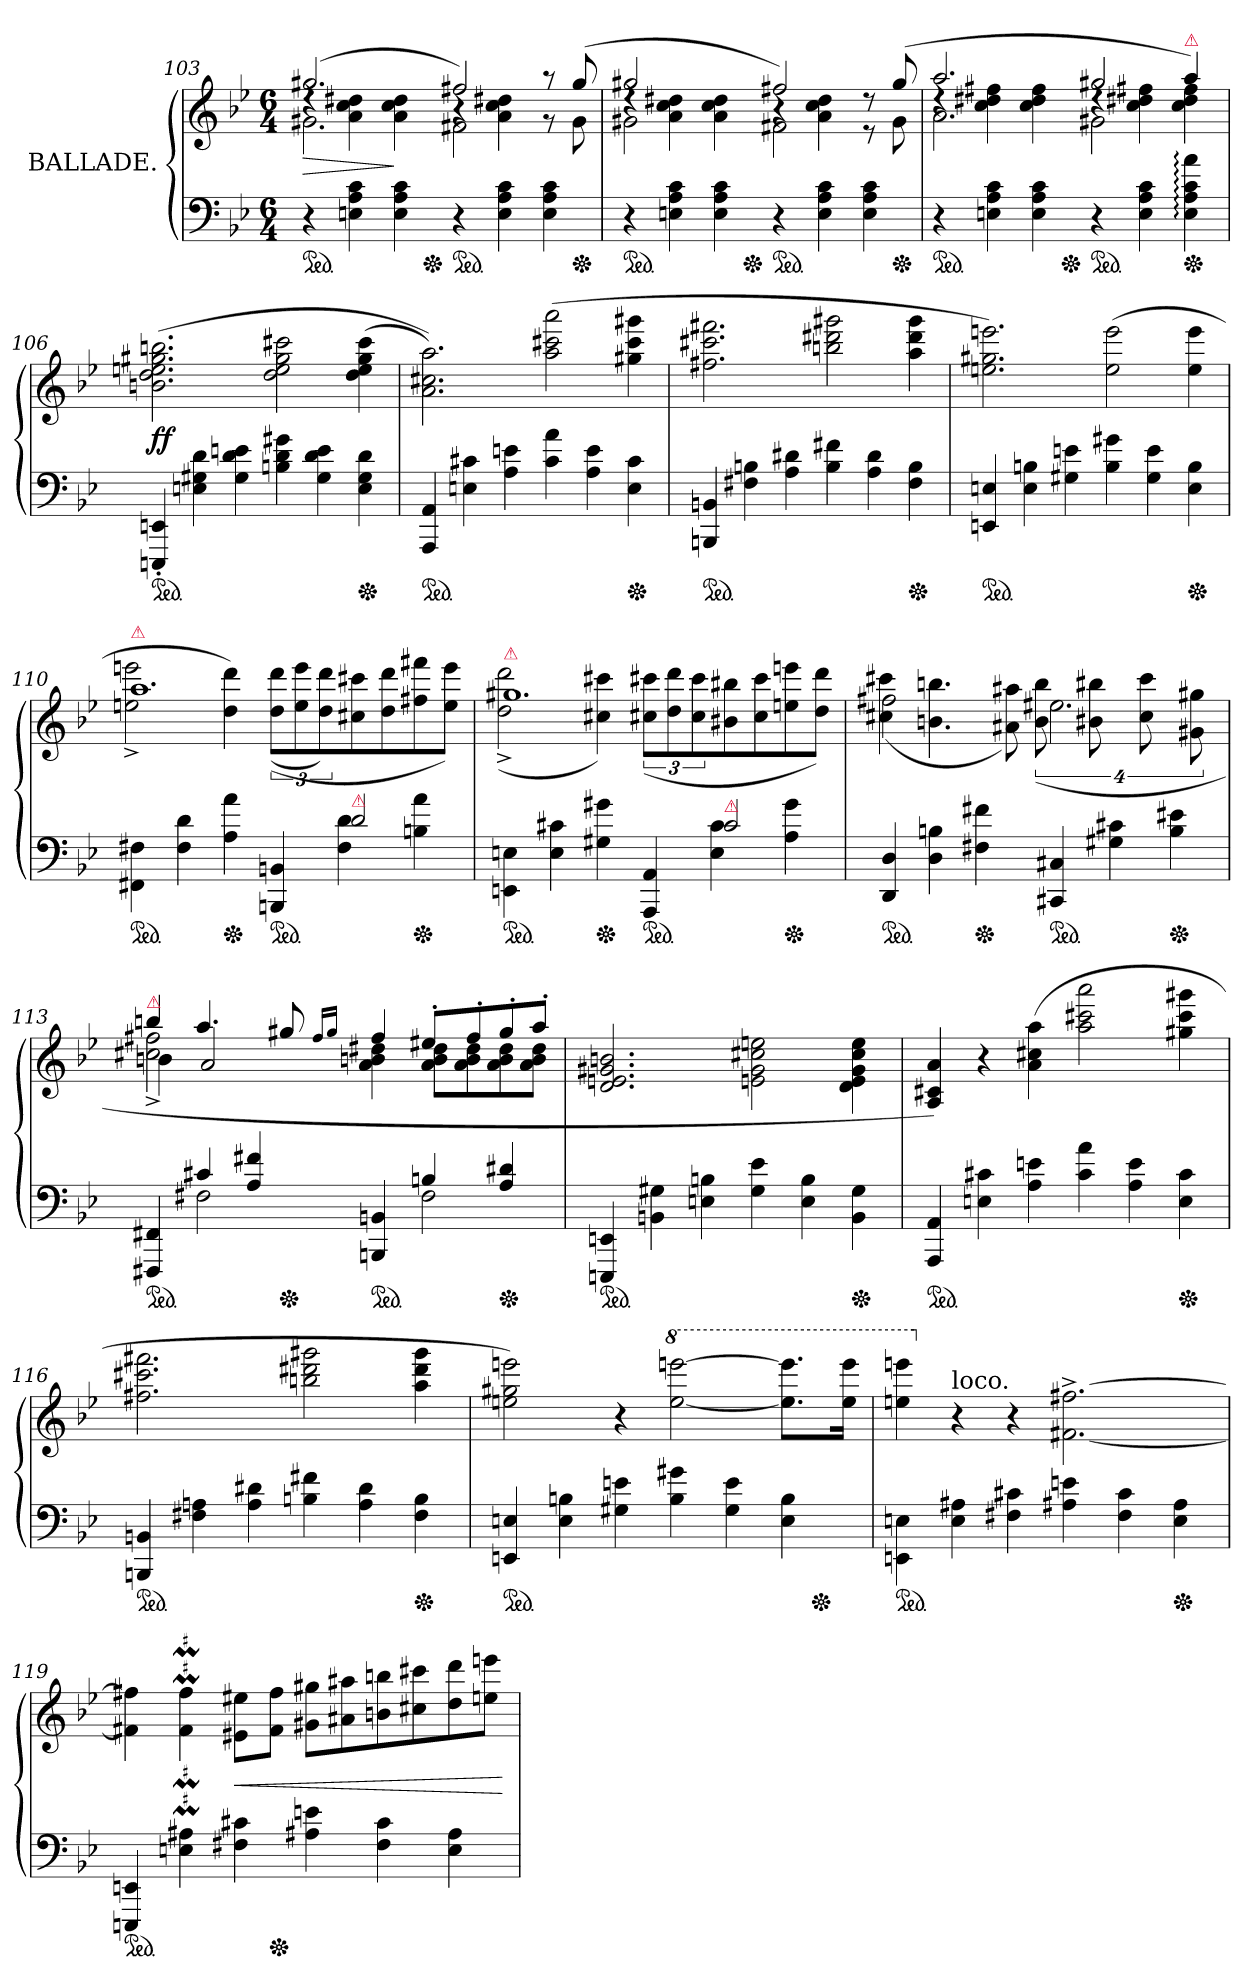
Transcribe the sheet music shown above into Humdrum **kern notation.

**kern	**kern	**dynam
*part1	*part1	*part1
*staff2	*staff1	*staff1/2
*I"BALLADE.	*	*
*clefF4	*clefG2	*
*k[b-e-]	*k[b-e-]	*
*g:	*g:	*
*M6/4	*M6/4	*
=103	=103	=103
*	*^	*
*	*	*^	*
*ped	*	*	*	*
*	*	*	*^	*
4r	(>2.gg#X	4rdd	2.g#X\	2ryy	>
4En 4A 4c	.	4a 4cc 4dd#X	.	.	.
4E 4A 4c	.	4a 4cc 4dd#	.	8ryy	]
*Xped	*	*	*	*	*
.	.	.	.	2..ryy	.
*ped	*	*	*	*	*
4r	2ff#X)	4r	2f#X\	.	.
4E 4A 4c	.	4a 4cc 4dd#X	.	.	.
4E 4A 4c	8raa	4ryy	8rg	.	.
*Xped	*	*	*	*	*
.	(>8gg#	.	8g#\	.	.
=104	=104	=104	=104	=104	=104
*ped	*	*	*	*	*
4r	2gg#X	4rdd	2g#X\	2ryy	.
4En 4A 4c	.	4a 4cc 4dd#X	.	.	.
4E 4A 4c	4ryy	4a 4cc 4dd#	4ryy	8ryy	.
*Xped	*	*	*	*	*
.	.	.	.	2..ryy	.
*ped	*	*	*	*	*
4r	2ff#X)	4r	2f#X\	.	.
4E 4A 4c	.	4a 4cc 4dd#	.	.	.
4E 4A 4c	8rdd	4ryy	8re	.	.
*Xped	*	*	*	*	*
.	(>8gg#	.	8g#\	.	.
=105	=105	=105	=105	=105	=105
*ped	*	*	*	*	*
4r	2.aa	4rdd	2.a\	2ryy	.
4En 4A 4c	.	4cc 4dd#X 4ff#X	.	.	.
4E 4A 4c	.	4cc 4dd# 4ff#	.	8ryy	.
*Xped	*	*	*	*	*
.	.	.	.	2..ryy	.
*ped	*	*	*	*	*
4r	2gg#X	4rdd	2g#X\	.	.
4E 4A 4c	.	4cc 4dd#X 4ff#X	.	.	.
!	!LO:TX:a:color=crimson:t=⚠	!	!	!	!
!LO:TX:b:color=crimson:t=⚠	!	!	!	!	!
*Xped	*	*	*	*	*
4E:\ 4A:\ 4c:\ 4a:\	4aa)	4cc 4dd# 4ff#	4ryy	.	.
=106	=106	=106	=106	=106	=106
!LO:TX:b:color=crimson:t=⚠	!	!	!	!	!
*	*v	*v	*v	*v	*
*ped	*	*
4EEEn'< 4EEn'<	(>2.bn 2.dd 2.een 2.gg#X 2.bbn	ff
4En 4G#X 4d	.	.
4G# 4d 4en	.	.
4Bn 4d 4g#X	2dd 2ee 2gg# 2ccc#X	.
4G# 4d 4e	.	.
*Xped	*	*
4E 4G# 4d	(>4dd 4ee 4gg# 4ccc#	.
=107	=107	=107
*ped	*	*
4AAA 4AA	2.a 2.cc#X 2.aa))	.
4En 4c#X	.	.
4A 4en	.	.
4c# 4a	(>2aa 2ccc#X 2aaa	.
4A 4e	.	.
*Xped	*	*
4E 4c#	4gg#X 4ccc# 4ggg#X	.
=108	=108	=108
*ped	*	*
4BBBn 4BBn	2.ff#X 2.ccc#X 2.fff#X	.
4F#X 4Bn	.	.
4A 4d#X	.	.
4B 4f#X	2bbn 2ddd#X 2ggg#X	.
4A 4d#	.	.
*Xped	*	*
4F# 4B	4aa 4ddd# 4ggg#	.
=109	=109	=109
*ped	*	*
4EEn 4En	2.een 2.gg#X 2.eeen)	.
4E 4Bn	.	.
4G#X 4en	.	.
4B 4g#X	(>2ee 2eee	.
4G# 4e	.	.
*Xped	*	*
4E 4B	4ee 4eee	.
=110	=110	=110
*^	*^	*
!	!	!LO:TX:a:color=crimson:t=⚠	!	!
*ped	*	*	*	*
1ryy	4FF#X\ 4F#X\	1.aa	2een^ 2eeen^	.
.	4F# 4d	.	.	.
*Xped	*	*	*	*
.	4A 4a	.	4dd 4ddd)	.
*ped	*	*	*	*
.	4BBBn 4BBn	.	(>(>12dd 12dddL	.
.	.	.	12ee 12eee	.
.	.	.	12dd 12ddd)	.
!LO:TX:a:color=crimson:t=⚠	!	!	!	!
2d	4F# 4d	.	8cc#X 8ccc#X	.
.	.	.	8dd 8ddd	.
*Xped	*	*	*	*
.	4Bn 4a	.	8ff#X 8fff#X	.
.	.	.	8ee 8eeeJ)	.
=111	=111	=111	=111	=111
!	!	!LO:TX:a:color=crimson:t=⚠	!	!
*ped	*	*	*	*
1ryy	4EEn\ 4En\	1.gg#X	(>2dd^ 2ddd^	.
.	4E 4c#X	.	.	.
*Xped	*	*	*	*
.	4G#X 4g#X	.	4cc#X 4ccc#X)	.
*ped	*	*	*	*
.	4AAA 4AA	.	(>12cc#X 12ccc#XL	.
.	.	.	12dd 12ddd	.
.	.	.	12cc# 12ccc#	.
!LO:TX:a:color=crimson:t=⚠	!	!	!	!
2c#	4E 4c#	.	8b#X 8bb#X	.
.	.	.	8cc# 8ccc#	.
*Xped	*	*	*	*
.	4A 4g#	.	8een 8eeen	.
.	.	.	8dd 8dddJ)	.
*v	*v	*	*	*
=112	=112	=112	=112
*ped	*	*	*
4DD 4D	2ff#X\	(>4cc#X 4ccc#X	.
4D 4Bn	.	4.bn 4.bbn	.
*Xped	*	*	*
4F#X 4f#X	4ryy	.	.
.	.	8a#X 8aa#X)	.
*ped	*	*	*
4CC#X 4C#X	2.ee#X\	(>16%3b 16%3bb	.
.	.	16%3b#X 16%3bb#X	.
4G#X 4c#X	.	.	.
.	.	16%3cc# 16%3ccc#	.
*Xped	*	*	*
4B 4e#X	.	.	.
.	.	16%3g#X 16%3gg#X	.
=113	=113	=113	=113
*^	*	*^	*
!	!	!LO:TX:a:color=crimson:t=⚠	!	!	!
*ped	*	*	*	*	*
4FFF#X 4FF#X	4ryy	4bbn	2cc#X^ 2ff#X^	4bn\	.
4c#X	2F#X	4.aa	.	2a	.
4A 4f#X	.	.	4ryy	.	.
*Xped	*	*	*	*	*
.	.	8gg#X	.	.	.
.	.	16qqff#LL	.	.	.
.	.	16qqgg#JJ	.	.	.
*ped	*	*	*	*	*
4BBBn 4BBn	4ryy	4ff#	4a 4bn 4dd#X	2.ryy	.
4Bn	2F#	8ee#X'>L	8a\ 8b\ 8dd#\L	.	.
.	.	8ff#'>	8a\ 8b\ 8dd#\	.	.
*Xped	*	*	*	*	*
4A 4d#X	.	8gg#'>	8a\ 8b\ 8dd#\	.	.
.	.	8aa'>J	8a\ 8b\ 8dd#\J	.	.
*v	*v	*	*	*	*
*	*v	*v	*v	*
=114	=114	=114
*ped	*	*
4EEEn 4EEn	2.d 2.en 2.g#X 2.bn	.
4BBn 4G#X	.	.
4En 4Bn	.	.
4G# 4e-	2en\ 2g#\ 2cc#X\ 2een\	.
4E 4B	.	.
*Xped	*	*
4BB 4G#	4d\ 4e\ 4g#\ 4cc#\ 4ee\	.
=115	=115	=115
*ped	*	*
4AAA 4AA	4A/ 4c#X/ 4a/)	.
4En 4c#X	4r	.
4A 4en	(>4a 4cc#X 4aa	.
4c# 4a	2aa 2ccc#X 2aaa	.
4A 4e	.	.
*Xped	*	*
4E 4c#	4gg#X 4ccc# 4ggg#X	.
=116	=116	=116
*ped	*	*
4BBBn 4BBn	2.ff#X 2.ccc#X 2.fff#X	.
4F#X 4An	.	.
4A 4d#X	.	.
4Bn 4f#X	2bbn 2ddd#X 2ggg#X	.
4A 4d#	.	.
*Xped	*	*
4F# 4B	4aa 4ddd# 4ggg#	.
=117	=117	=117
*ped	*	*
*	*^	*
4EEn 4En	2een 2gg#X 2eeen)	1ryy	.
4E 4Bn	.	.	.
4G#X 4en	4r	.	.
*	*8va	*	*
4B 4g#X	[2eee [2eeeen	.	.
4G# 4e	.	4ryy	.
4E 4B	8.eee] 8.eeee]L	16.ryy	.
*Xped	*	*	*
.	.	8ryy	.
.	16eee 16eeeeJk	.	.
.	.	32ryy	.
*	*v	*v	*
=118	=118	=118
*ped	*	*
4EEn\ 4En\	4eeen 4eeeen	.
*	*X8va	*
!	!LO:TX:a:t=loco.	!
4E 4A#X	4r	.
4F#X 4c#X	4r	.
4A#X 4en	[2.f#X^< [2.ff#X^<	.
4F# 4c#	.	.
*Xped	*	*
4E 4A#	.	.
=119	=119	=119
*ped	*	*
4EEEn 4EEn	4f#X] 4ff#X]	.
4En 4A#X	4f#M 4ff#M	.
4F#X 4c#X	8e#X 8ee#XL	<
*Xped	*	*
.	8f# 8ff#J	.
4A#X 4en	8g#X 8gg#XL	.
.	8a#X 8aa#X	.
4F# 4c#	8bn 8bbn	.
.	8cc#X 8ccc#X	.
4E 4A#	8dd 8ddd	.
.	8een 8eeenJ	.
.	.	[
=	=	=
*-	*-	*-
